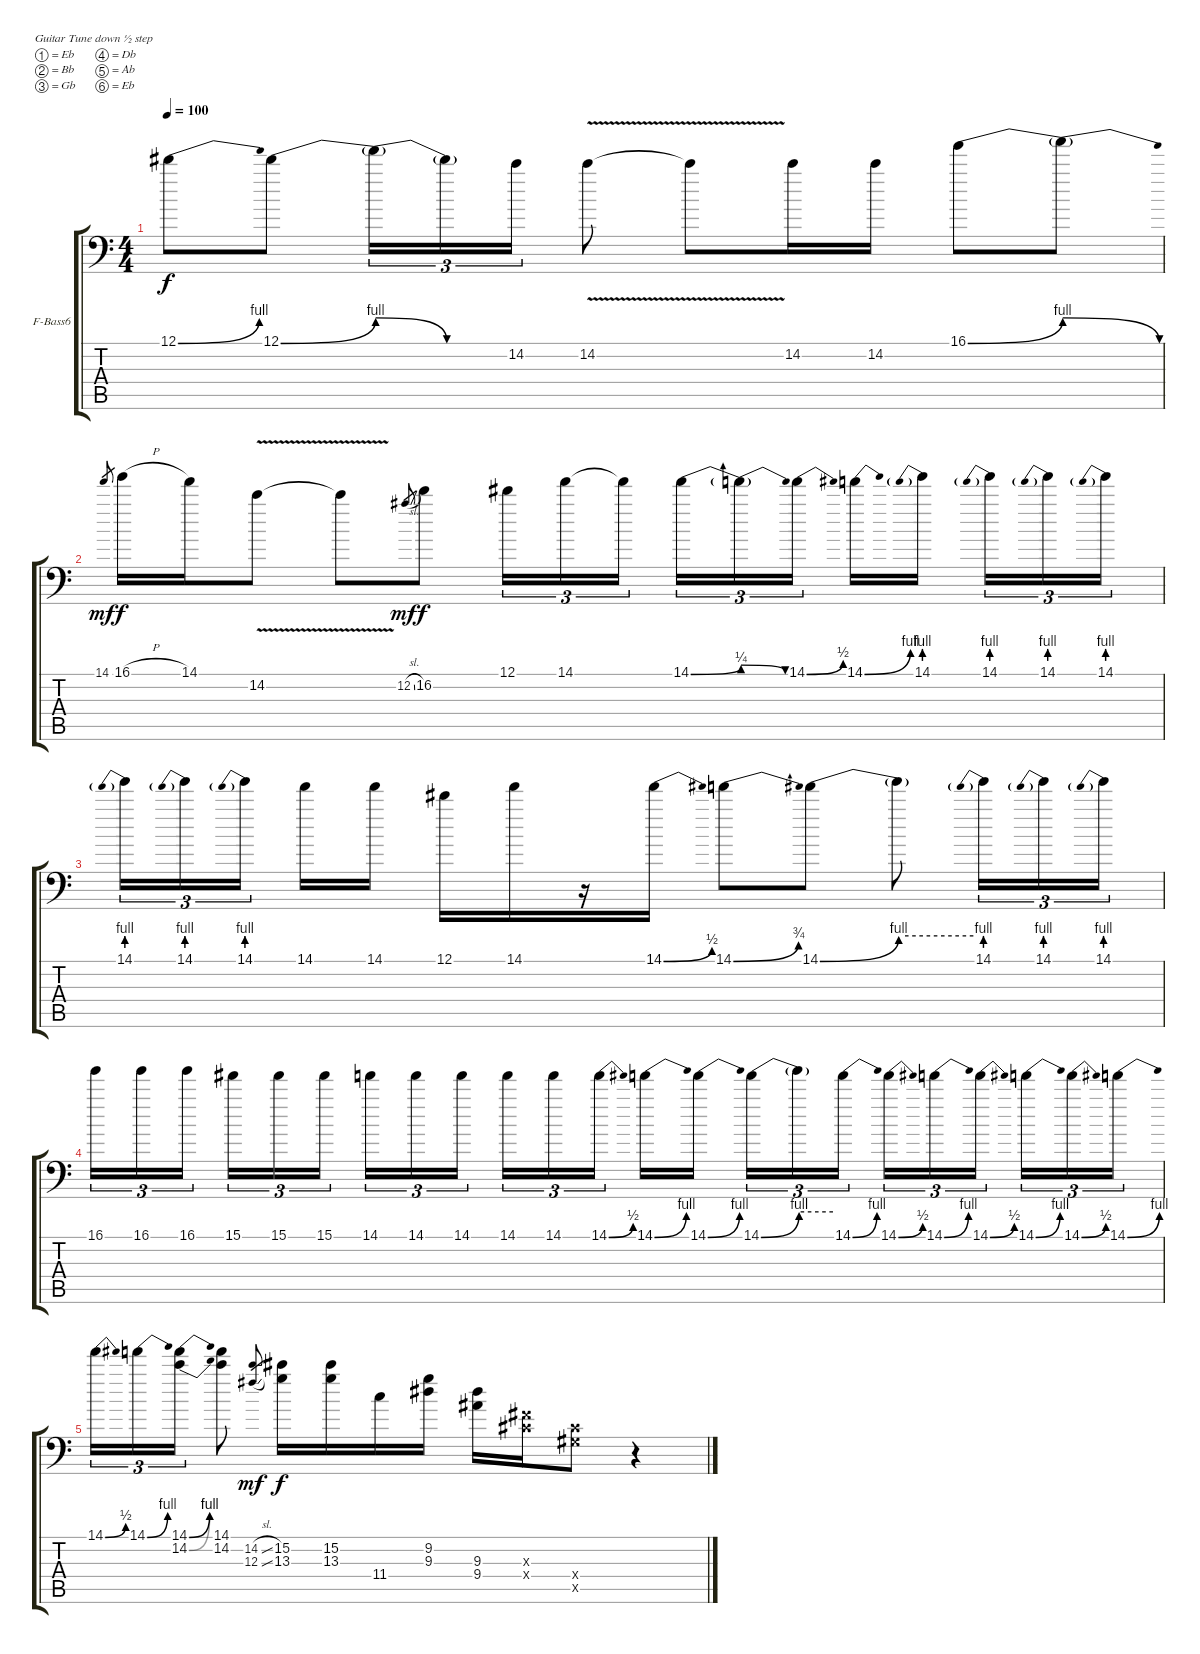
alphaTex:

\bracketExtendMode groupsimilarinstruments
\firstSystemTrackNameOrientation horizontal
\otherSystemsTrackNameOrientation horizontal
\track ("Overdub" "F-Bass6") {instrument fretlessbass}
\staff {score tabs}
\tuning (Eb4 Bb3 Gb3 Db3 Ab2 Eb2)
\ts (4 4)
\tempo 100
\clef f4
\ks c
12.1{be (bend 0 0 60 4)}.8{dy f} 12.1{be (bend 0 0 60 4)}.8 12.1{be (release 0 4 60 0) t}.16{tu (3 2)} 12.1{be (hold 0 0 60 0) t}.16{tu (3 2)} 14.2.16{tu (3 2)} 14.2{v}.8 14.2{v t}.8 14.2.16 14.2.16 16.1{be (bend 0 0 60 4)}.8 16.1{be (release 0 4 60 0) t}.8 |
14.1.8{gr dy mf} 16.1{h}.16{dy f} 14.1.16 14.2{v}.8 14.2{v t}.8 12.2{sl}.8{gr dy mf} 16.2.8{dy f} 12.1.16{tu (3 2)} 14.1.16{tu (3 2)} 14.1{t}.16{tu (3 2)} 14.1{be (bend 0 0 60 1)}.16{tu (3 2)} 14.1{be (release 0 1 60 0) t}.16{tu (3 2)} 14.1{be (bend 0 0 60 2)}.16{tu (3 2)} 14.1{be (bend 0 0 60 4)}.16 14.1{be (prebend 0 4 60 4)}.16 14.1{be (prebend 0 4 60 4)}.16{tu (3 2)} 14.1{be (prebend 0 4 60 4)}.16{tu (3 2)} 14.1{be (prebend 0 4 60 4)}.16{tu (3 2)} |
14.1{be (prebend 0 4 60 4)}.16{tu (3 2)} 14.1{be (prebend 0 4 60 4)}.16{tu (3 2)} 14.1{be (prebend 0 4 60 4)}.16{tu (3 2)} 14.1.16 14.1.16 12.1.16 14.1.16 r.16 14.1{be (bend 0 0 60 2)}.16 14.1{be (bend 0 0 60 3)}.8 14.1{be (bend 0 0 60 4)}.8 14.1{be (hold 0 4 60 4) t}.8 14.1{be (prebend 0 4 60 4)}.16{tu (3 2)} 14.1{be (prebend 0 4 60 4)}.16{tu (3 2)} 14.1{be (prebend 0 4 60 4)}.16{tu (3 2)} |
16.1.16{tu (3 2)} 16.1.16{tu (3 2)} 16.1.16{tu (3 2)} 15.1.16{tu (3 2)} 15.1.16{tu (3 2)} 15.1.16{tu (3 2)} 14.1.16{tu (3 2)} 14.1.16{tu (3 2)} 14.1.16{tu (3 2)} 14.1.16{tu (3 2)} 14.1.16{tu (3 2)} 14.1{be (bend 0 0 60 2)}.16{tu (3 2)} 14.1{be (bend 0 0 60 4)}.16 14.1{be (bend 0 0 60 4)}.16 14.1{be (bend 0 0 60 4)}.16{tu (3 2)} 14.1{be (hold 0 4 60 4) t}.16{tu (3 2)} 14.1{be (bend 0 0 60 4)}.16{tu (3 2)} 14.1{be (bend 0 0 60 2)}.16{tu (3 2)} 14.1{be (bend 0 0 60 4)}.16{tu (3 2)} 14.1{be (bend 0 0 60 2)}.16{tu (3 2)} 14.1{be (bend 0 0 60 4)}.16{tu (3 2)} 14.1{be (bend 0 0 60 2)}.16{tu (3 2)} 14.1{be (bend 0 0 60 4)}.16{tu (3 2)} |
14.1{be (bend 0 0 60 2)}.16{tu (3 2)} 14.1{be (bend 0 0 60 4)}.16{tu (3 2)} (14.1{be (bend 0 0 60 4)} 14.2{be (bend 0 0 60 4)}).16{tu (3 2)} (14.1 14.2).8 (14.2{sl} 12.3{sl}).8{gr dy mf} (15.2 13.3).16{dy f} (15.2 13.3).16 11.4.16 (9.2 9.3).16 (9.3 9.4).16 (0.3{x} 0.4{x}).16 (0.4{x} 0.5{x}).8 r.4
